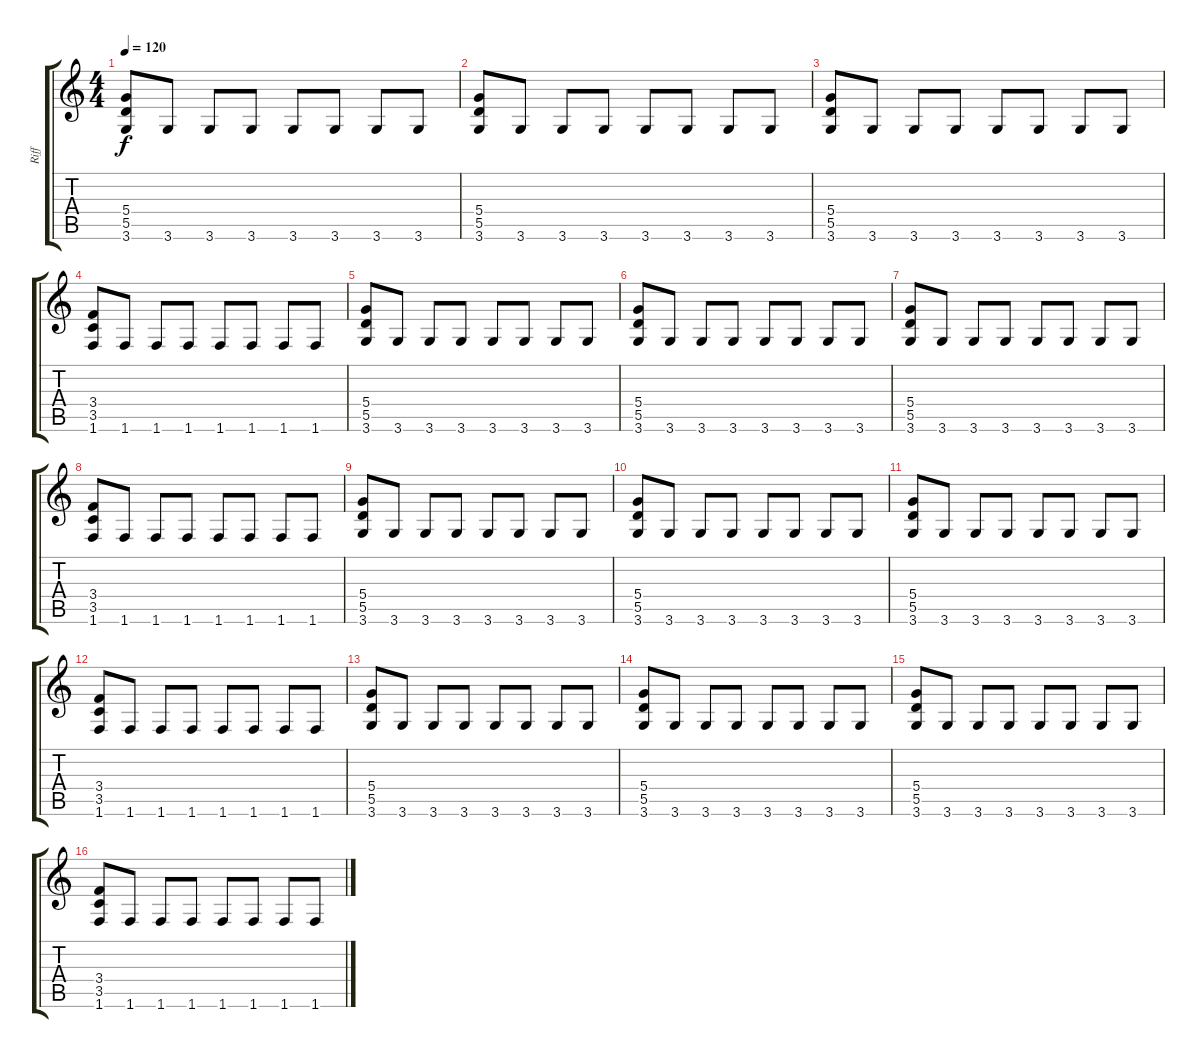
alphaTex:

\track ("Riff" "Riff") {instrument distortionguitar}
\staff {score tabs}
\tuning (E4 B3 G3 D3 A2 E2) {hide}
\ts (4 4)
\tempo 120
\clef g2
\ks c
(5.4 5.5 3.6).8{dy f instrument distortionguitar} 3.6.8 3.6.8 3.6.8 3.6.8 3.6.8 3.6.8 3.6.8 |
(5.4 5.5 3.6).8 3.6.8 3.6.8 3.6.8 3.6.8 3.6.8 3.6.8 3.6.8 |
(5.4 5.5 3.6).8 3.6.8 3.6.8 3.6.8 3.6.8 3.6.8 3.6.8 3.6.8 |
(3.4 3.5 1.6).8 1.6.8 1.6.8 1.6.8 1.6.8 1.6.8 1.6.8 1.6.8 |
(5.4 5.5 3.6).8 3.6.8 3.6.8 3.6.8 3.6.8 3.6.8 3.6.8 3.6.8 |
(5.4 5.5 3.6).8 3.6.8 3.6.8 3.6.8 3.6.8 3.6.8 3.6.8 3.6.8 |
(5.4 5.5 3.6).8 3.6.8 3.6.8 3.6.8 3.6.8 3.6.8 3.6.8 3.6.8 |
(3.4 3.5 1.6).8 1.6.8 1.6.8 1.6.8 1.6.8 1.6.8 1.6.8 1.6.8 |
(5.4 5.5 3.6).8 3.6.8 3.6.8 3.6.8 3.6.8 3.6.8 3.6.8 3.6.8 |
(5.4 5.5 3.6).8 3.6.8 3.6.8 3.6.8 3.6.8 3.6.8 3.6.8 3.6.8 |
(5.4 5.5 3.6).8 3.6.8 3.6.8 3.6.8 3.6.8 3.6.8 3.6.8 3.6.8 |
(3.4 3.5 1.6).8 1.6.8 1.6.8 1.6.8 1.6.8 1.6.8 1.6.8 1.6.8 |
(5.4 5.5 3.6).8 3.6.8 3.6.8 3.6.8 3.6.8 3.6.8 3.6.8 3.6.8 |
(5.4 5.5 3.6).8 3.6.8 3.6.8 3.6.8 3.6.8 3.6.8 3.6.8 3.6.8 |
(5.4 5.5 3.6).8 3.6.8 3.6.8 3.6.8 3.6.8 3.6.8 3.6.8 3.6.8 |
(3.4 3.5 1.6).8 1.6.8 1.6.8 1.6.8 1.6.8 1.6.8 1.6.8 1.6.8
